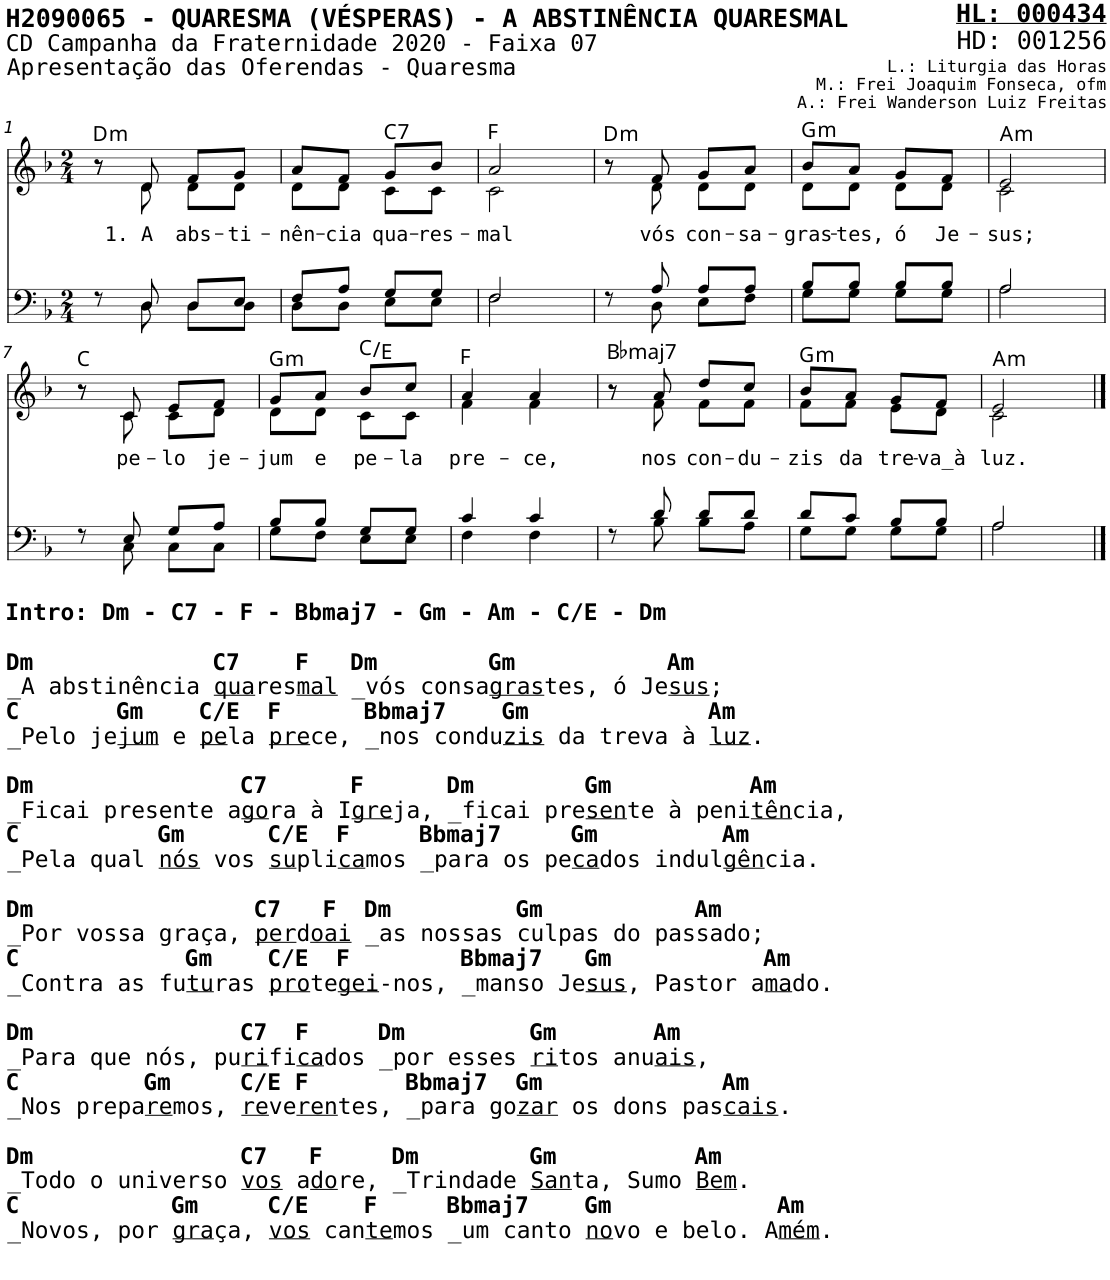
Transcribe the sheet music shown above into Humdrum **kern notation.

**kern	**kern	**text	**harte
*part2	*part1	*part1	*part1
*staff2	*staff1	*staff1	*
*I"Homens	*I"Mulheres	*	*
*stria5	*stria5	*	*
*clefF4	*clefG2	*	*
*k[b-]	*k[b-]	*	*
*M2/4	*M2/4	*	*
=1	=1	=1	=1
*^	*^	*	*
*	*^	*	*	*	*
!	!	!	!	!	!	!LO:H:kt=m
2ryy	8r	8ryy	8r	8r	.	D:min
!	!	!	!	!	!LO:LY:b	!
.	8D/	8D\	8d/	8d\	1. A	.
!	!	!	!	!	!LO:LY:b	!
.	8D/L	8D\L	8f/L	8d\L	abs-	.
!	!	!	!	!	!LO:LY:b	!
.	8E/J	8D\J	8g/J	8d\J	-ti-	.
=2	=2	=2	=2	=2	=2	=2
!	!	!	!	!	!LO:LY:b	!
2ryy	8F/L	8D\L	8a/L	8d\L	-nên-	.
!	!	!	!	!	!LO:LY:b	!
.	8A/J	8D\J	8f/J	8d\J	-cia	.
!	!	!	!	!	!LO:LY:b	!LO:H:kt=7
.	8G/L	8E\L	8g/L	8c\L	qua-	C:7
!	!	!	!	!	!LO:LY:b	!
.	8G/J	8E\J	8b-/J	8c\J	-res-	.
=3	=3	=3	=3	=3	=3	=3
!	!	!	!	!	!LO:LY:b	!
2ryy	2F/	2F\	2a/	2c\	-mal	F:maj
=4	=4	=4	=4	=4	=4	=4
!	!	!	!	!	!	!LO:H:kt=m
2ryy	8r	8ryy	8r	8r	.	D:min
!	!	!	!	!	!LO:LY:b	!
.	8A/	8D\	8f/	8d\	vós	.
!	!	!	!	!	!LO:LY:b	!
.	8A/L	8E\L	8g/L	8d\L	con-	.
!	!	!	!	!	!LO:LY:b	!
.	8A/J	8F\J	8a/J	8d\J	-sa-	.
=5	=5	=5	=5	=5	=5	=5
!	!	!	!	!	!LO:LY:b	!LO:H:kt=m
2ryy	8B-/L	8G\L	8b-/L	8d\L	-gras-	G:min
!	!	!	!	!	!LO:LY:b	!
.	8B-/J	8G\J	8a/J	8d\J	-tes,	.
!	!	!	!	!	!LO:LY:b	!
.	8B-/L	8G\L	8g/L	8d\L	ó	.
!	!	!	!	!	!LO:LY:b	!
.	8B-/J	8G\J	8f/J	8d\J	Je-	.
=6	=6	=6	=6	=6	=6	=6
!	!	!	!	!	!LO:LY:b	!LO:H:kt=m
2ryy	2A/	2A\	2e/	2c\	-sus;	A:min
!!LO:LB:g=z	!!
=7	=7	=7	=7	=7	=7	=7
!LO:TX:b:B:t=Intro&colon; Dm - C7 - F - Bbmaj7 - Gm - Am - C/E - Dm	!	!	!	!	!	!
!LO:TX:b:t=Dm             C7    F   Dm        Gm           Am	!	!	!	!	!	!
!LO:TX:b:t=_A abstinência	!	!	!	!	!	!
!LO:TX:b:t=qua	!	!	!	!	!	!
!LO:TX:b:t=res	!	!	!	!	!	!
!LO:TX:b:t=mal	!	!	!	!	!	!
!LO:TX:b:t=_vós consa	!	!	!	!	!	!
!LO:TX:b:t=gras	!	!	!	!	!	!
!LO:TX:b:t=tes, ó Je	!	!	!	!	!	!
!LO:TX:b:t=sus	!	!	!	!	!	!
!LO:TX:b:t=;	!	!	!	!	!	!
!LO:TX:b:B:t=C       Gm    C/E  F      Bbmaj7    Gm             Am	!	!	!	!	!	!
!LO:TX:b:t=_Pelo je	!	!	!	!	!	!
!LO:TX:b:t=jum	!	!	!	!	!	!
!LO:TX:b:t=e	!	!	!	!	!	!
!LO:TX:b:t=pe	!	!	!	!	!	!
!LO:TX:b:t=la	!	!	!	!	!	!
!LO:TX:b:t=pre	!	!	!	!	!	!
!LO:TX:b:t=ce, _nos condu	!	!	!	!	!	!
!LO:TX:b:t=zis	!	!	!	!	!	!
!LO:TX:b:t=da treva à	!	!	!	!	!	!
!LO:TX:b:t=luz	!	!	!	!	!	!
!LO:TX:b:t=.	!	!	!	!	!	!
!LO:TX:b:B:t=Dm               C7      F      Dm        Gm          Am	!	!	!	!	!	!
!LO:TX:b:t=_Ficai presente a	!	!	!	!	!	!
!LO:TX:b:t=go	!	!	!	!	!	!
!LO:TX:b:t=ra à I	!	!	!	!	!	!
!LO:TX:b:t=gre	!	!	!	!	!	!
!LO:TX:b:t=ja, _ficai pre	!	!	!	!	!	!
!LO:TX:b:t=sen	!	!	!	!	!	!
!LO:TX:b:t=te à peni	!	!	!	!	!	!
!LO:TX:b:t=tên	!	!	!	!	!	!
!LO:TX:b:t=cia,	!	!	!	!	!	!
!LO:TX:b:B:t=C          Gm      C/E  F     Bbmaj7     Gm         Am	!	!	!	!	!	!
!LO:TX:b:t=_Pela qual	!	!	!	!	!	!
!LO:TX:b:t=nós	!	!	!	!	!	!
!LO:TX:b:t=vos	!	!	!	!	!	!
!LO:TX:b:t=su	!	!	!	!	!	!
!LO:TX:b:t=pli	!	!	!	!	!	!
!LO:TX:b:t=ca	!	!	!	!	!	!
!LO:TX:b:t=mos _para os pe	!	!	!	!	!	!
!LO:TX:b:t=ca	!	!	!	!	!	!
!LO:TX:b:t=dos indul	!	!	!	!	!	!
!LO:TX:b:t=gên	!	!	!	!	!	!
!LO:TX:b:t=cia.	!	!	!	!	!	!
!LO:TX:b:B:t=Dm                C7   F  Dm         Gm           Am	!	!	!	!	!	!
!LO:TX:b:t=_Por vossa graça,	!	!	!	!	!	!
!LO:TX:b:t=per	!	!	!	!	!	!
!LO:TX:b:t=d	!	!	!	!	!	!
!LO:TX:b:t=oai	!	!	!	!	!	!
!LO:TX:b:t=_as nossas culpas do passado;	!	!	!	!	!	!
!LO:TX:b:B:t=C            Gm    C/E  F        Bbmaj7   Gm           Am	!	!	!	!	!	!
!LO:TX:b:t=_Contra as fu	!	!	!	!	!	!
!LO:TX:b:t=tu	!	!	!	!	!	!
!LO:TX:b:t=ras	!	!	!	!	!	!
!LO:TX:b:t=pro	!	!	!	!	!	!
!LO:TX:b:t=te	!	!	!	!	!	!
!LO:TX:b:t=gei	!	!	!	!	!	!
!LO:TX:b:t=-nos, _manso Je	!	!	!	!	!	!
!LO:TX:b:t=sus	!	!	!	!	!	!
!LO:TX:b:t=, Pastor a	!	!	!	!	!	!
!LO:TX:b:t=ma	!	!	!	!	!	!
!LO:TX:b:t=do.	!	!	!	!	!	!
!LO:TX:b:B:t=Dm               C7  F     Dm         Gm       Am	!	!	!	!	!	!
!LO:TX:b:t=_Para que nós, pu	!	!	!	!	!	!
!LO:TX:b:t=ri	!	!	!	!	!	!
!LO:TX:b:t=fi	!	!	!	!	!	!
!LO:TX:b:t=ca	!	!	!	!	!	!
!LO:TX:b:t=dos _por esses	!	!	!	!	!	!
!LO:TX:b:t=ri	!	!	!	!	!	!
!LO:TX:b:t=tos anu	!	!	!	!	!	!
!LO:TX:b:t=ais	!	!	!	!	!	!
!LO:TX:b:t=,	!	!	!	!	!	!
!LO:TX:b:B:t=C         Gm     C/E F       Bbmaj7  Gm             Am	!	!	!	!	!	!
!LO:TX:b:t=_Nos prepa	!	!	!	!	!	!
!LO:TX:b:t=re	!	!	!	!	!	!
!LO:TX:b:t=mos,	!	!	!	!	!	!
!LO:TX:b:t=re	!	!	!	!	!	!
!LO:TX:b:t=ve	!	!	!	!	!	!
!LO:TX:b:t=ren	!	!	!	!	!	!
!LO:TX:b:t=tes, _para go	!	!	!	!	!	!
!LO:TX:b:t=zar	!	!	!	!	!	!
!LO:TX:b:t=os dons pas	!	!	!	!	!	!
!LO:TX:b:t=cais	!	!	!	!	!	!
!LO:TX:b:t=.	!	!	!	!	!	!
!LO:TX:b:B:t=Dm               C7   F     Dm        Gm          Am	!	!	!	!	!	!
!LO:TX:b:t=_Todo o universo	!	!	!	!	!	!
!LO:TX:b:t=vos	!	!	!	!	!	!
!LO:TX:b:t=a	!	!	!	!	!	!
!LO:TX:b:t=do	!	!	!	!	!	!
!LO:TX:b:t=re, _Trindade	!	!	!	!	!	!
!LO:TX:b:t=San	!	!	!	!	!	!
!LO:TX:b:t=ta, Sumo	!	!	!	!	!	!
!LO:TX:b:t=Bem	!	!	!	!	!	!
!LO:TX:b:t=.	!	!	!	!	!	!
!LO:TX:b:B:t=C           Gm     C/E    F     Bbmaj7    Gm            Am	!	!	!	!	!	!
!LO:TX:b:t=_Novos, por	!	!	!	!	!	!
!LO:TX:b:t=gra	!	!	!	!	!	!
!LO:TX:b:t=ça,	!	!	!	!	!	!
!LO:TX:b:t=vos	!	!	!	!	!	!
!LO:TX:b:t=can	!	!	!	!	!	!
!LO:TX:b:t=te	!	!	!	!	!	!
!LO:TX:b:t=mos _um canto	!	!	!	!	!	!
!LO:TX:b:t=no	!	!	!	!	!	!
!LO:TX:b:t=vo e belo. A	!	!	!	!	!	!
!LO:TX:b:t=mém	!	!	!	!	!	!
!LO:TX:b:t=.	!	!	!	!	!	!
2ryy	8r	8ryy	8r	8r	.	C:maj
!	!	!	!	!	!LO:LY:b	!
.	8E/	8C\	8c/	8c\	pe-	.
!	!	!	!	!	!LO:LY:b	!
.	8G/L	8C\L	8e/L	8c\L	-lo	.
!	!	!	!	!	!LO:LY:b	!
.	8A/J	8C\J	8f/J	8d\J	je-	.
=8	=8	=8	=8	=8	=8	=8
!	!	!	!	!	!LO:LY:b	!LO:H:kt=m
2ryy	8B-/L	8G\L	8g/L	8d\L	-jum	G:min
!	!	!	!	!	!LO:LY:b	!
.	8B-/J	8F\J	8a/J	8d\J	e	.
!	!	!	!	!	!LO:LY:b	!
.	8G/L	8E\L	8b-/L	8c\L	pe-	C:maj/3
!	!	!	!	!	!LO:LY:b	!
.	8G/J	8E\J	8cc/J	8c\J	-la	.
=9	=9	=9	=9	=9	=9	=9
!	!	!	!	!	!LO:LY:b	!
2ryy	4c/	4F\	4a/	4f\	pre-	F:maj
!	!	!	!	!	!LO:LY:b	!
.	4c/	4F\	4a/	4f\	-ce,	.
=10	=10	=10	=10	=10	=10	=10
!	!	!	!	!	!	!LO:H:kt=maj7
2ryy	8r	8ryy	8r	8r	.	Bb:maj7
!	!	!	!	!	!LO:LY:b	!
.	8d/	8B-\	8a/	8f\	nos	.
!	!	!	!	!	!LO:LY:b	!
.	8d/L	8B-\L	8dd/L	8f\L	con-	.
!	!	!	!	!	!LO:LY:b	!
.	8d/J	8A\J	8cc/J	8f\J	-du-	.
=11	=11	=11	=11	=11	=11	=11
!	!	!	!	!	!LO:LY:b	!LO:H:kt=m
2ryy	8d/L	8G\L	8b-/L	8f\L	-zis	G:min
!	!	!	!	!	!LO:LY:b	!
.	8c/J	8G\J	8a/J	8f\J	da	.
!	!	!	!	!	!LO:LY:b	!
.	8B-/L	8G\L	8g/L	8e\L	tre-	.
!	!	!	!	!	!LO:LY:b	!
.	8B-/J	8G\J	8f/J	8d\J	-va_à	.
=12	=12	=12	=12	=12	=12	=12
!	!	!	!	!	!LO:LY:b	!LO:H:kt=m
2ryy	2A/	2A\	2e/	2c\	luz.	A:min
*v	*v	*v	*	*	*	*
*	*v	*v	*	*
==	==	==	==
*-	*-	*-	*-
